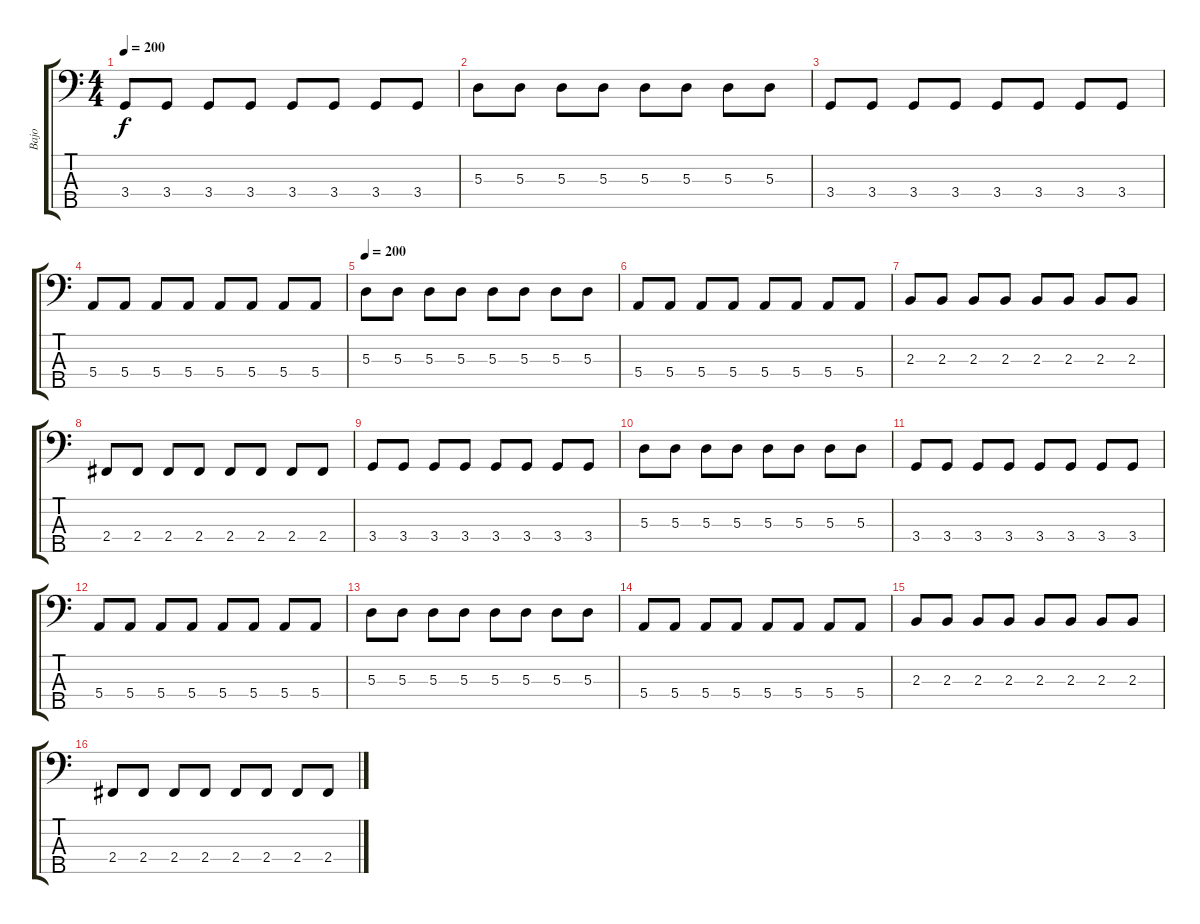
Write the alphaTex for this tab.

\track ("Bajo" "Bajo") {instrument electricbassfinger}
\staff {score tabs}
\tuning (G2 D2 A1 E1 B0) {hide}
\ts (4 4)
\tempo 200
\clef f4
\ks c
3.4.8{dy f} 3.4.8 3.4.8 3.4.8 3.4.8 3.4.8 3.4.8 3.4.8 |
5.3.8 5.3.8 5.3.8 5.3.8 5.3.8 5.3.8 5.3.8 5.3.8 |
3.4.8 3.4.8 3.4.8 3.4.8 3.4.8 3.4.8 3.4.8 3.4.8 |
5.4.8 5.4.8 5.4.8 5.4.8 5.4.8 5.4.8 5.4.8 5.4.8 |
\tempo 200
5.3.8 5.3.8 5.3.8 5.3.8 5.3.8 5.3.8 5.3.8 5.3.8 |
5.4.8 5.4.8 5.4.8 5.4.8 5.4.8 5.4.8 5.4.8 5.4.8 |
2.3.8 2.3.8 2.3.8 2.3.8 2.3.8 2.3.8 2.3.8 2.3.8 |
2.4.8 2.4.8 2.4.8 2.4.8 2.4.8 2.4.8 2.4.8 2.4.8 |
3.4.8 3.4.8 3.4.8 3.4.8 3.4.8 3.4.8 3.4.8 3.4.8 |
5.3.8 5.3.8 5.3.8 5.3.8 5.3.8 5.3.8 5.3.8 5.3.8 |
3.4.8 3.4.8 3.4.8 3.4.8 3.4.8 3.4.8 3.4.8 3.4.8 |
5.4.8 5.4.8 5.4.8 5.4.8 5.4.8 5.4.8 5.4.8 5.4.8 |
5.3.8 5.3.8 5.3.8 5.3.8 5.3.8 5.3.8 5.3.8 5.3.8 |
5.4.8 5.4.8 5.4.8 5.4.8 5.4.8 5.4.8 5.4.8 5.4.8 |
2.3.8 2.3.8 2.3.8 2.3.8 2.3.8 2.3.8 2.3.8 2.3.8 |
2.4.8 2.4.8 2.4.8 2.4.8 2.4.8 2.4.8 2.4.8 2.4.8
